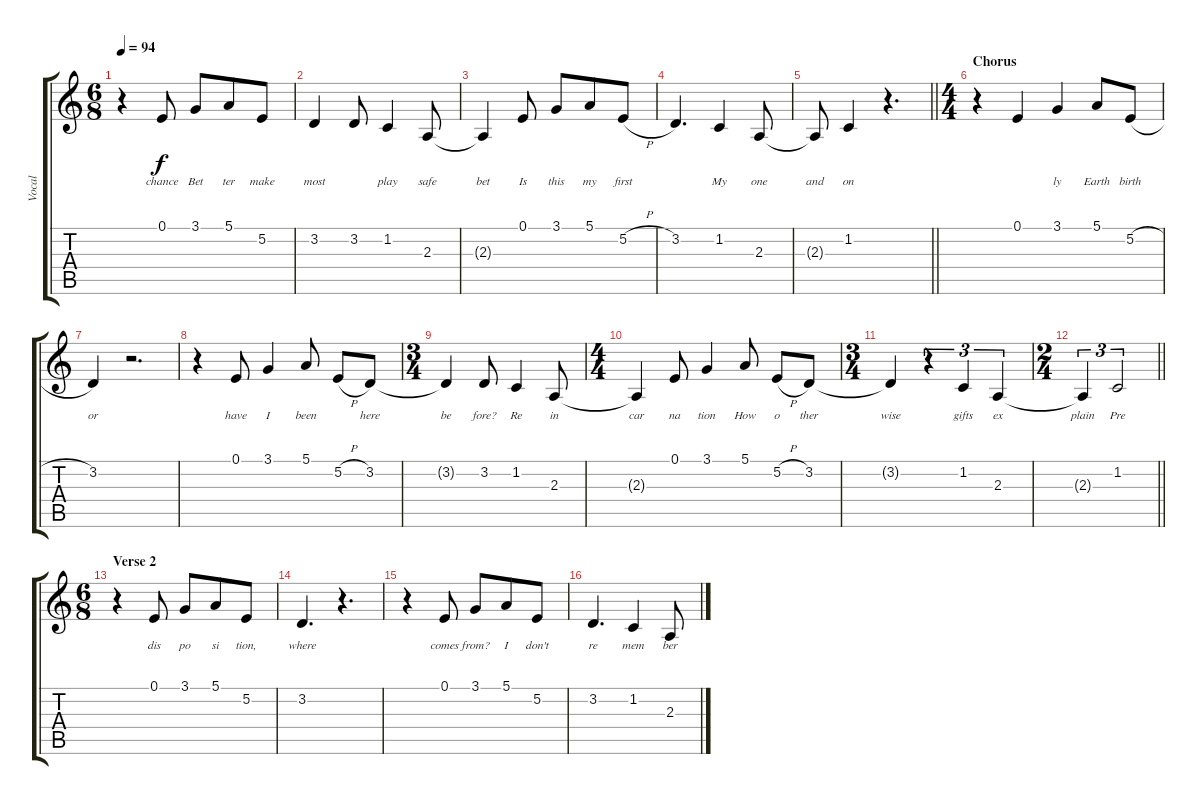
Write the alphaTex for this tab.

\track ("Vocal" "Vocal") {instrument acousticgrandpiano}
\staff {score tabs}
\tuning (E4 B3 G3 D3 A2 E2) {hide}
\ts (6 8)
\tempo 94
\clef g2
\ks c
r.4{dy f} 0.1.8{lyrics (0 "chance") lyrics (1 "") lyrics (2 "") lyrics (3 "") lyrics (4 "")} 3.1.8{lyrics (0 "Bet") lyrics (1 "") lyrics (2 "") lyrics (3 "") lyrics (4 "")} 5.1.8{lyrics (0 "ter") lyrics (1 "") lyrics (2 "") lyrics (3 "") lyrics (4 "")} 5.2.8{lyrics (0 "make") lyrics (1 "") lyrics (2 "") lyrics (3 "") lyrics (4 "")} |
3.2.4{lyrics (0 "most") lyrics (1 "") lyrics (2 "") lyrics (3 "") lyrics (4 "")} 3.2.8{lyrics (0 "") lyrics (1 "") lyrics (2 "") lyrics (3 "") lyrics (4 "")} 1.2.4{lyrics (0 "play") lyrics (1 "") lyrics (2 "") lyrics (3 "") lyrics (4 "")} 2.3.8{lyrics (0 "safe") lyrics (1 "") lyrics (2 "") lyrics (3 "") lyrics (4 "")} |
2.3{t}.4{lyrics (0 "bet") lyrics (1 "") lyrics (2 "") lyrics (3 "") lyrics (4 "")} 0.1.8{lyrics (0 "Is") lyrics (1 "") lyrics (2 "") lyrics (3 "") lyrics (4 "")} 3.1.8{lyrics (0 "this") lyrics (1 "") lyrics (2 "") lyrics (3 "") lyrics (4 "")} 5.1.8{lyrics (0 "my") lyrics (1 "") lyrics (2 "") lyrics (3 "") lyrics (4 "")} 5.2{h}.8{lyrics (0 "first") lyrics (1 "") lyrics (2 "") lyrics (3 "") lyrics (4 "")} |
3.2.4{d lyrics (0 "") lyrics (1 "") lyrics (2 "") lyrics (3 "") lyrics (4 "")} 1.2.4{lyrics (0 "My") lyrics (1 "") lyrics (2 "") lyrics (3 "") lyrics (4 "")} 2.3.8{lyrics (0 "one") lyrics (1 "") lyrics (2 "") lyrics (3 "") lyrics (4 "")} |
\barLineRight lightlight
2.3{t}.8{lyrics (0 "and") lyrics (1 "") lyrics (2 "") lyrics (3 "") lyrics (4 "")} 1.2.4{lyrics (0 "on") lyrics (1 "") lyrics (2 "") lyrics (3 "") lyrics (4 "")} r.4{d} |
\ts (4 4)
\section ("" "Chorus")
r.4 0.1.4{lyrics (0 "") lyrics (1 "") lyrics (2 "") lyrics (3 "") lyrics (4 "")} 3.1.4{lyrics (0 "ly") lyrics (1 "") lyrics (2 "") lyrics (3 "") lyrics (4 "")} 5.1.8{lyrics (0 "Earth") lyrics (1 "") lyrics (2 "") lyrics (3 "") lyrics (4 "")} 5.2{h}.8{lyrics (0 "birth") lyrics (1 "") lyrics (2 "") lyrics (3 "") lyrics (4 "")} |
3.2.4{lyrics (0 "or") lyrics (1 "") lyrics (2 "") lyrics (3 "") lyrics (4 "")} r.2{d} |
r.4 0.1.8{lyrics (0 "have") lyrics (1 "") lyrics (2 "") lyrics (3 "") lyrics (4 "")} 3.1.4{lyrics (0 "I") lyrics (1 "") lyrics (2 "") lyrics (3 "") lyrics (4 "")} 5.1.8{lyrics (0 "been") lyrics (1 "") lyrics (2 "") lyrics (3 "") lyrics (4 "")} 5.2{h}.8{lyrics (0 "") lyrics (1 "") lyrics (2 "") lyrics (3 "") lyrics (4 "")} 3.2.8{lyrics (0 "here") lyrics (1 "") lyrics (2 "") lyrics (3 "") lyrics (4 "")} |
\ts (3 4)
3.2{t}.4{lyrics (0 "be") lyrics (1 "") lyrics (2 "") lyrics (3 "") lyrics (4 "")} 3.2.8{lyrics (0 "fore?") lyrics (1 "") lyrics (2 "") lyrics (3 "") lyrics (4 "")} 1.2.4{lyrics (0 "Re") lyrics (1 "") lyrics (2 "") lyrics (3 "") lyrics (4 "")} 2.3.8{lyrics (0 "in") lyrics (1 "") lyrics (2 "") lyrics (3 "") lyrics (4 "")} |
\ts (4 4)
2.3{t}.4{lyrics (0 "car") lyrics (1 "") lyrics (2 "") lyrics (3 "") lyrics (4 "")} 0.1.8{lyrics (0 "na") lyrics (1 "") lyrics (2 "") lyrics (3 "") lyrics (4 "")} 3.1.4{lyrics (0 "tion") lyrics (1 "") lyrics (2 "") lyrics (3 "") lyrics (4 "")} 5.1.8{lyrics (0 "How") lyrics (1 "") lyrics (2 "") lyrics (3 "") lyrics (4 "")} 5.2{h}.8{lyrics (0 "o") lyrics (1 "") lyrics (2 "") lyrics (3 "") lyrics (4 "")} 3.2.8{lyrics (0 "ther") lyrics (1 "") lyrics (2 "") lyrics (3 "") lyrics (4 "")} |
\ts (3 4)
3.2{t}.4{lyrics (0 "wise") lyrics (1 "") lyrics (2 "") lyrics (3 "") lyrics (4 "")} r.4{tu (3 2)} 1.2.4{tu (3 2) lyrics (0 "gifts") lyrics (1 "") lyrics (2 "") lyrics (3 "") lyrics (4 "")} 2.3.4{tu (3 2) lyrics (0 "ex") lyrics (1 "") lyrics (2 "") lyrics (3 "") lyrics (4 "")} |
\ts (2 4)
\barLineRight lightlight
2.3{t}.4{tu (3 2) lyrics (0 "plain") lyrics (1 "") lyrics (2 "") lyrics (3 "") lyrics (4 "")} 1.2.2{tu (3 2) lyrics (0 "Pre") lyrics (1 "") lyrics (2 "") lyrics (3 "") lyrics (4 "")} |
\ts (6 8)
\section ("" "Verse 2")
r.4 0.1.8{lyrics (0 "dis") lyrics (1 "") lyrics (2 "") lyrics (3 "") lyrics (4 "")} 3.1.8{lyrics (0 "po") lyrics (1 "") lyrics (2 "") lyrics (3 "") lyrics (4 "")} 5.1.8{lyrics (0 "si") lyrics (1 "") lyrics (2 "") lyrics (3 "") lyrics (4 "")} 5.2.8{lyrics (0 "tion,") lyrics (1 "") lyrics (2 "") lyrics (3 "") lyrics (4 "")} |
3.2.4{d lyrics (0 "where") lyrics (1 "") lyrics (2 "") lyrics (3 "") lyrics (4 "")} r.4{d} |
r.4 0.1.8{lyrics (0 "comes") lyrics (1 "") lyrics (2 "") lyrics (3 "") lyrics (4 "")} 3.1.8{lyrics (0 "from?") lyrics (1 "") lyrics (2 "") lyrics (3 "") lyrics (4 "")} 5.1.8{lyrics (0 "I") lyrics (1 "") lyrics (2 "") lyrics (3 "") lyrics (4 "")} 5.2.8{lyrics (0 "don't") lyrics (1 "") lyrics (2 "") lyrics (3 "") lyrics (4 "")} |
3.2.4{d lyrics (0 "re") lyrics (1 "") lyrics (2 "") lyrics (3 "") lyrics (4 "")} 1.2.4{lyrics (0 "mem") lyrics (1 "") lyrics (2 "") lyrics (3 "") lyrics (4 "")} 2.3.8{lyrics (0 "ber") lyrics (1 "") lyrics (2 "") lyrics (3 "") lyrics (4 "")}
